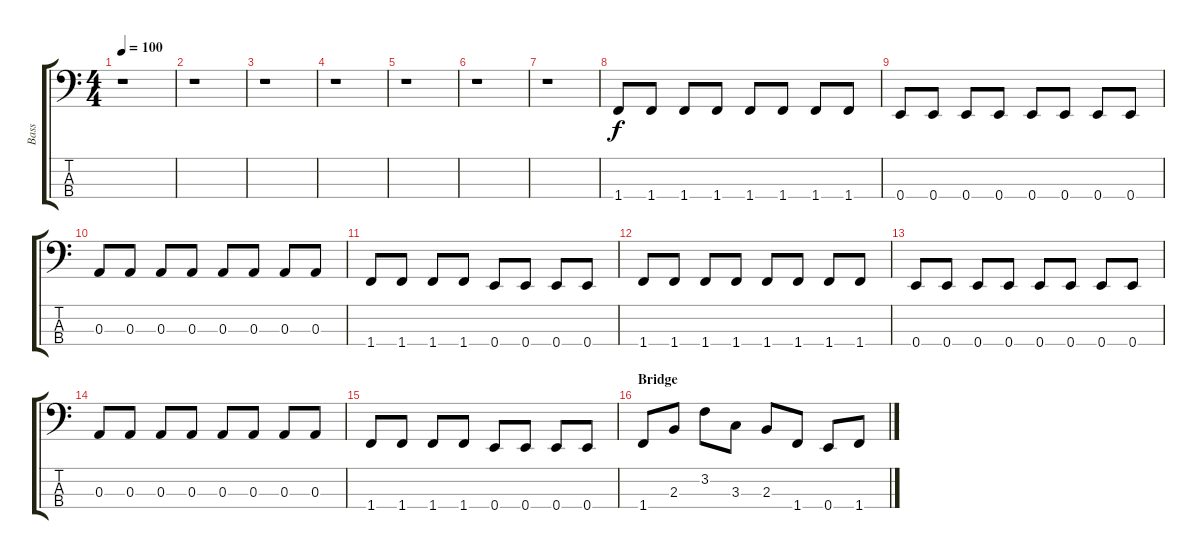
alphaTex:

\track ("Bass" "Bass") {instrument slapbass2}
\staff {score tabs}
\tuning (G2 D2 A1 E1) {hide}
\ts (4 4)
\tempo 100
\clef f4
\ks c
r.1{dy f} |
r.1 |
r.1 |
r.1 |
r.1 |
r.1 |
r.1 |
1.4.8 1.4.8 1.4.8 1.4.8 1.4.8 1.4.8 1.4.8 1.4.8 |
0.4.8 0.4.8 0.4.8 0.4.8 0.4.8 0.4.8 0.4.8 0.4.8 |
0.3.8 0.3.8 0.3.8 0.3.8 0.3.8 0.3.8 0.3.8 0.3.8 |
1.4.8 1.4.8 1.4.8 1.4.8 0.4.8 0.4.8 0.4.8 0.4.8 |
1.4.8 1.4.8 1.4.8 1.4.8 1.4.8 1.4.8 1.4.8 1.4.8 |
0.4.8 0.4.8 0.4.8 0.4.8 0.4.8 0.4.8 0.4.8 0.4.8 |
0.3.8 0.3.8 0.3.8 0.3.8 0.3.8 0.3.8 0.3.8 0.3.8 |
1.4.8 1.4.8 1.4.8 1.4.8 0.4.8 0.4.8 0.4.8 0.4.8 |
\section ("" "Bridge")
1.4.8 2.3.8 3.2.8 3.3.8 2.3.8 1.4.8 0.4.8 1.4.8
